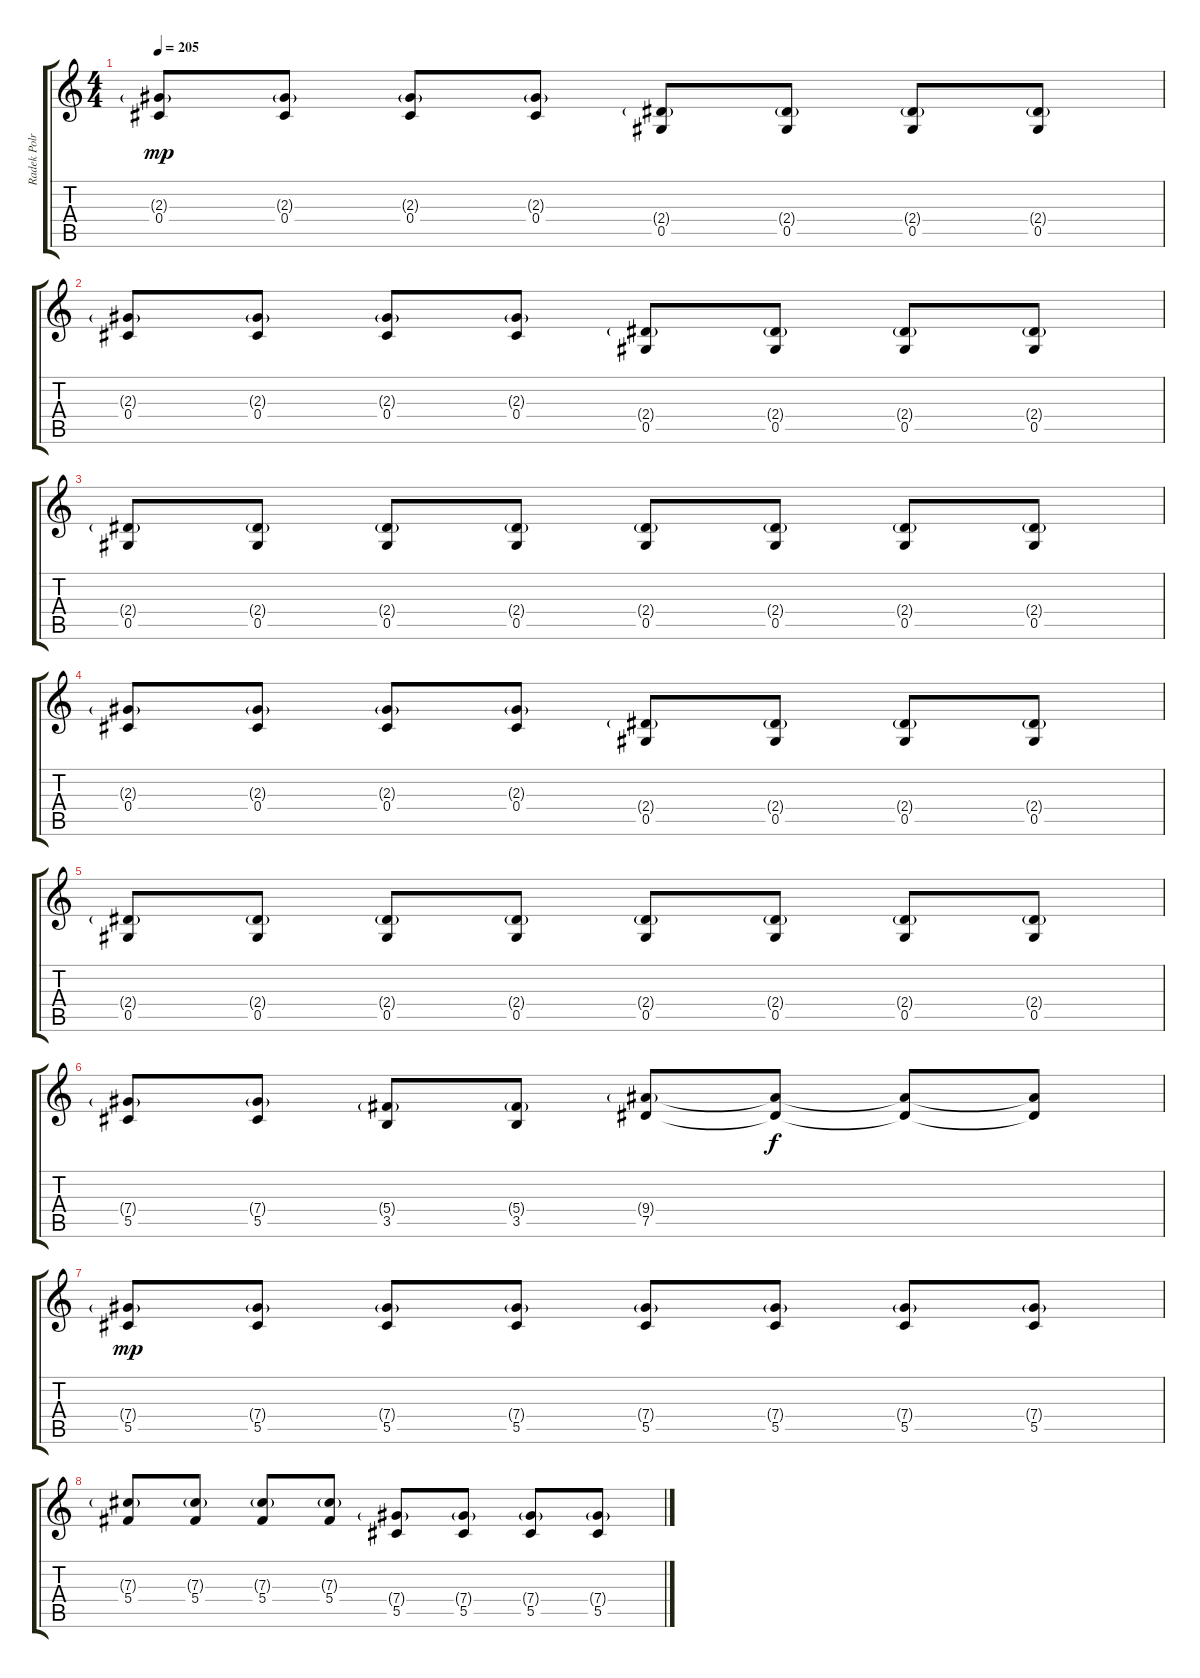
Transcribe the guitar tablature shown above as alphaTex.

\track ("Radek Polrolniczak" "Radek Polr") {instrument distortionguitar}
\staff {score tabs}
\tuning (Eb4 Bb3 Gb3 Db3 Ab2 Eb2) {hide}
\ts (4 4)
\tempo 205
\clef g2
\ks c
(2.3{g} 0.4).8{dy mp} (2.3{g} 0.4).8 (2.3{g} 0.4).8 (2.3{g} 0.4).8 (2.4{g} 0.5).8 (2.4{g} 0.5).8 (2.4{g} 0.5).8 (2.4{g} 0.5).8 |
(2.3{g} 0.4).8 (2.3{g} 0.4).8 (2.3{g} 0.4).8 (2.3{g} 0.4).8 (2.4{g} 0.5).8 (2.4{g} 0.5).8 (2.4{g} 0.5).8 (2.4{g} 0.5).8 |
(2.4{g} 0.5).8 (2.4{g} 0.5).8 (2.4{g} 0.5).8 (2.4{g} 0.5).8 (2.4{g} 0.5).8 (2.4{g} 0.5).8 (2.4{g} 0.5).8 (2.4{g} 0.5).8 |
(2.3{g} 0.4).8 (2.3{g} 0.4).8 (2.3{g} 0.4).8 (2.3{g} 0.4).8 (2.4{g} 0.5).8 (2.4{g} 0.5).8 (2.4{g} 0.5).8 (2.4{g} 0.5).8 |
(2.4{g} 0.5).8 (2.4{g} 0.5).8 (2.4{g} 0.5).8 (2.4{g} 0.5).8 (2.4{g} 0.5).8 (2.4{g} 0.5).8 (2.4{g} 0.5).8 (2.4{g} 0.5).8 |
(7.4{g} 5.5).8 (7.4{g} 5.5).8 (5.4{g} 3.5).8 (5.4{g} 3.5).8 (9.4{g} 7.5).8 (9.4{t} 7.5{t}).8{dy f} (9.4{t} 7.5{t}).8 (9.4{t} 7.5{t}).8 |
(7.4{g} 5.5).8{dy mp} (7.4{g} 5.5).8 (7.4{g} 5.5).8 (7.4{g} 5.5).8 (7.4{g} 5.5).8 (7.4{g} 5.5).8 (7.4{g} 5.5).8 (7.4{g} 5.5).8 |
(7.3{g} 5.4).8 (7.3{g} 5.4).8 (7.3{g} 5.4).8 (7.3{g} 5.4).8 (7.4{g} 5.5).8 (7.4{g} 5.5).8 (7.4{g} 5.5).8 (7.4{g} 5.5).8
